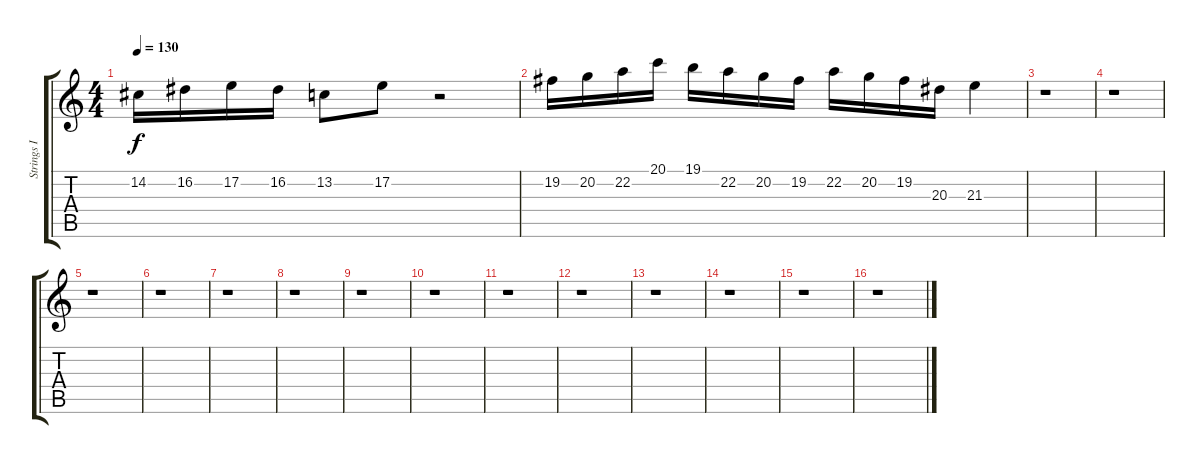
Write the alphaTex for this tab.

\track ("Strings I (left)" "Strings I ") {instrument stringensemble1}
\staff {score tabs}
\tuning (E4 B3 G3 D3 A2 E2) {hide}
\ts (4 4)
\tempo 130
\clef g2
\ks c
14.2.16{dy f} 16.2.16 17.2.16 16.2.16 13.2.8 17.2.8 r.2 |
19.2.16 20.2.16 22.2.16 20.1.16 19.1.16 22.2.16 20.2.16 19.2.16 22.2.16 20.2.16 19.2.16 20.3.16 21.3.4 |
r.1 |
r.1 |
r.1 |
r.1 |
r.1 |
r.1 |
r.1 |
r.1 |
r.1 |
r.1 |
r.1 |
r.1 |
r.1 |
r.1
